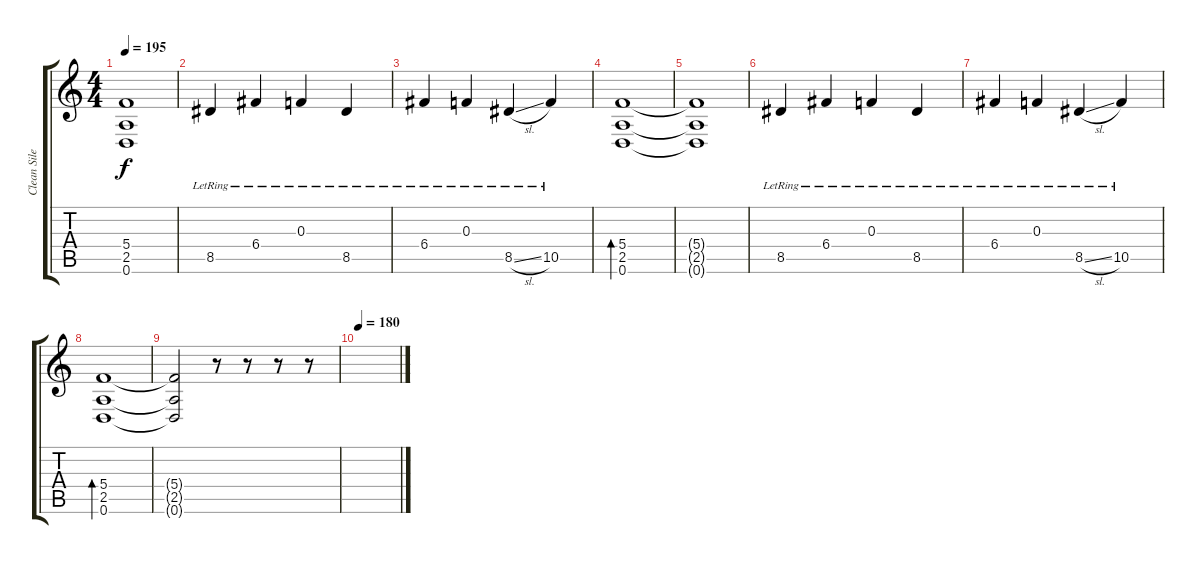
\track ("Clean Silenoz" "Clean Sile") {instrument electricguitarclean}
\staff {score tabs}
\tuning (D4 A3 F3 C3 G2 D2) {hide}
\ts (4 4)
\tempo 195
\clef g2
\ks c
(5.4{t} 2.5{t} 0.6{t}).1{dy f} |
8.5{lr}.4 6.4{lr}.4 0.3{lr}.4 8.5{lr}.4 |
6.4{lr}.4 0.3{lr}.4 8.5{sl lr}.4 10.5{lr}.4 |
(5.4 2.5 0.6).1{bd 240} |
(5.4{t} 2.5{t} 0.6{t}).1 |
8.5{lr}.4 6.4{lr}.4 0.3{lr}.4 8.5{lr}.4 |
6.4{lr}.4 0.3{lr}.4 8.5{sl lr}.4 10.5{lr}.4 |
(5.4 2.5 0.6).1{bd 240} |
(5.4{t} 2.5{t} 0.6{t}).2 r.8 r.8 r.8 r.8 |
\tempo 180
